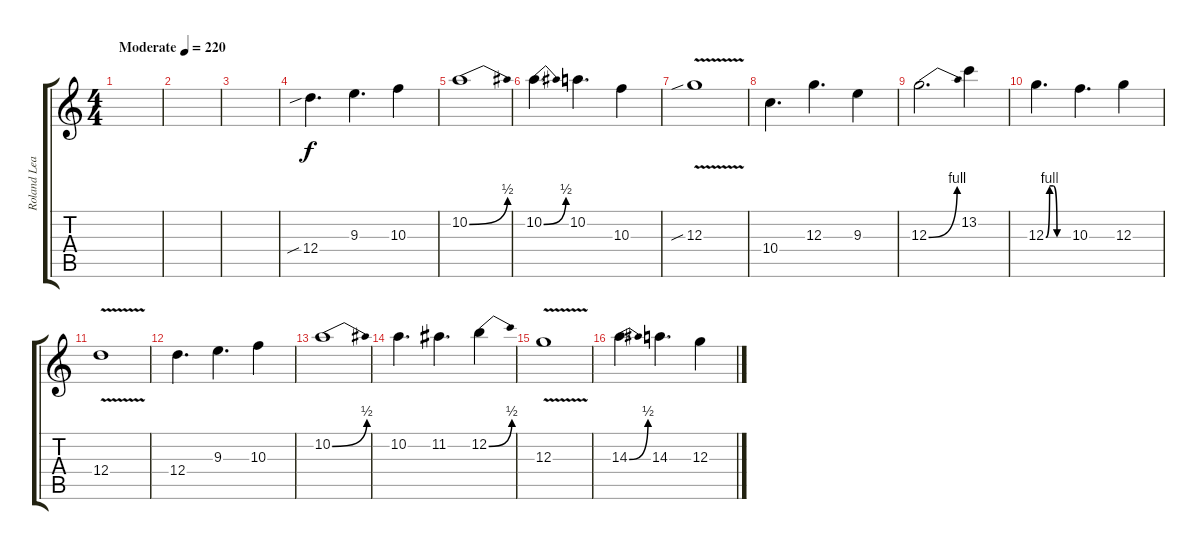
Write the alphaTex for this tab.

\track ("Roland Lead" "Roland Lea") {instrument distortionguitar}
\staff {score tabs}
\tuning (E4 B3 G3 D3 A2 E2) {hide}
\ts (4 4)
\tempo (220 "Moderate")
\clef g2
\ks c
|
|
|
12.4{sib}.4{d} 9.3.4{d} 10.3.4 |
10.2{be (bend 0 0 60 2)}.1 |
10.2{be (bend 0 0 60 2)}.4{d} 10.2.4{d} 10.3.4 |
12.3{v sib}.1 |
10.4.4{d} 12.3.4{d} 9.3.4 |
12.3{be (bend 0 0 60 4)}.2{d} 13.2.4 |
12.3{be (custom 0 0 10 4 20 4 30 0 60 0)}.4{d} 10.3.4{d} 12.3.4 |
12.4{v}.1 |
12.4.4{d} 9.3.4{d} 10.3.4 |
10.2{be (bend 0 0 60 2)}.1 |
10.2.4{d} 11.2.4{d} 12.2{be (bend 0 0 60 2)}.4 |
12.3{v}.1 |
14.3{be (bend 0 0 60 2)}.4{d} 14.3.4{d} 12.3.4
